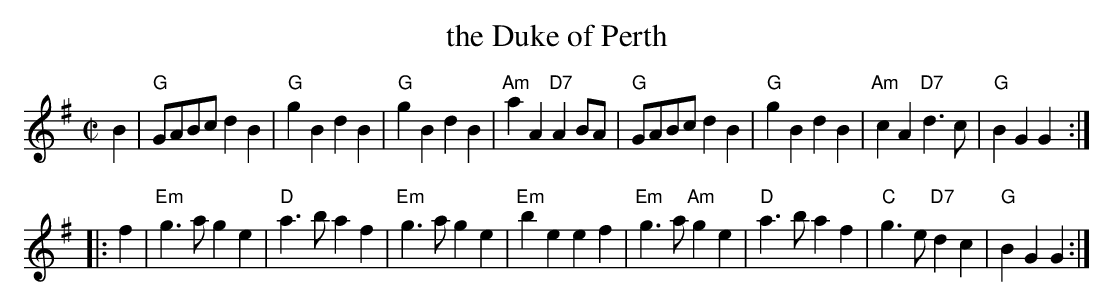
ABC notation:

X:1
T: the Duke of Perth
M: C|
L: 1/4
K: G
   B |\
"G"G/A/B/c/ dB | "G"gB dB | "G"gB dB | "Am"aA "D7"AB/A/ |\
"G"G/A/B/c/ dB | "G"gB dB | "Am"cA "D7"d>c | "G"BG G :|
|: f |\
"Em"g>a ge | "D"a>b af | "Em"g>a ge | "Em"be ef |\
"Em"g>a "Am"ge | "D"a>b af | "C"g>e "D7"dc | "G"BG G :|
